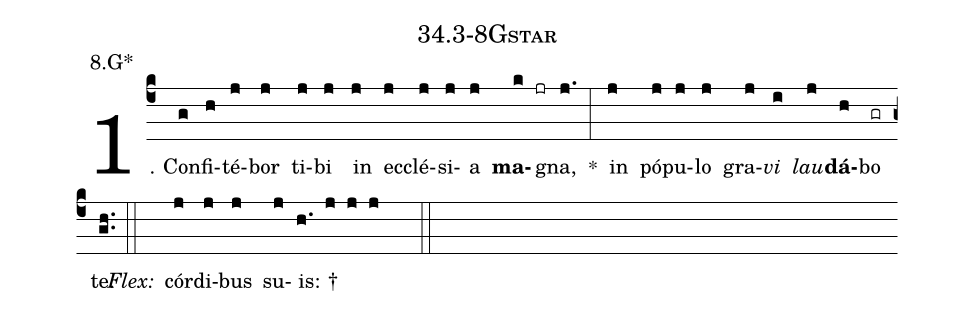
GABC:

name: 34.3-8Gstar;
annotation: 8.G*;
%%
(c4)1. Con(g)fi(h)té(j)bor(j) ti(j)bi(j) in(j) ec(j)clé(j)si(j)a(j) <b>ma</b>(k jr)gna,(j.) *(:) in(j) pó(j)pu(j)lo(j) gra(j)<i>vi</i>(i) <i>lau</i>(j)<b>dá</b>(h)bo(gr) te.(gh..) (::)
<i>Flex:</i>()  cór(j)di(j)bus(j) su(j)is: †(h. j j j  ::)

%E(j) u(j) o(i) u(j) a(h) e.(gh..) (::)
